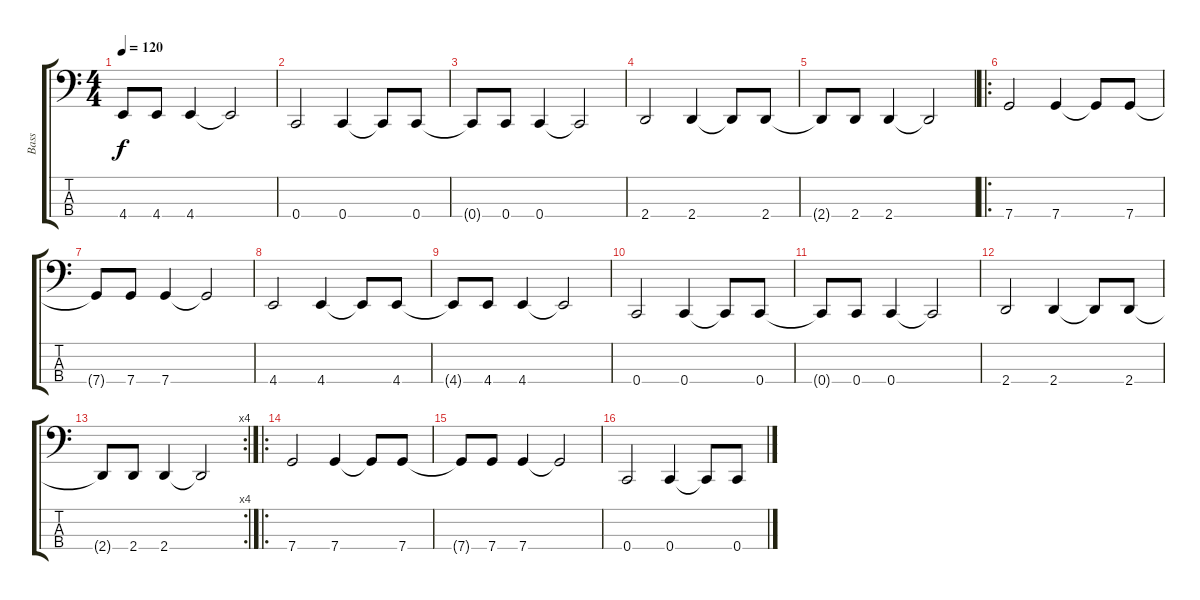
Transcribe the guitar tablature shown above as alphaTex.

\track ("Bass" "Bass") {instrument fretlessbass}
\staff {score tabs}
\tuning (G2 C2 G1 C1) {hide}
\ts (4 4)
\tempo 120
\clef f4
\ks c
4.4{t}.8{dy f} 4.4.8 4.4.4 4.4{t}.2 |
0.4.2 0.4.4 0.4{t}.8 0.4.8 |
0.4{t}.8 0.4.8 0.4.4 0.4{t}.2 |
2.4.2 2.4.4 2.4{t}.8 2.4.8 |
2.4{t}.8 2.4.8 2.4.4 2.4{t}.2 |
\ro
7.4.2 7.4.4 7.4{t}.8 7.4.8 |
7.4{t}.8 7.4.8 7.4.4 7.4{t}.2 |
4.4.2 4.4.4 4.4{t}.8 4.4.8 |
4.4{t}.8 4.4.8 4.4.4 4.4{t}.2 |
0.4.2 0.4.4 0.4{t}.8 0.4.8 |
0.4{t}.8 0.4.8 0.4.4 0.4{t}.2 |
2.4.2 2.4.4 2.4{t}.8 2.4.8 |
\rc 4
2.4{t}.8 2.4.8 2.4.4 2.4{t}.2 |
\ro
7.4.2 7.4.4 7.4{t}.8 7.4.8 |
7.4{t}.8 7.4.8 7.4.4 7.4{t}.2 |
0.4.2 0.4.4 0.4{t}.8 0.4.8
